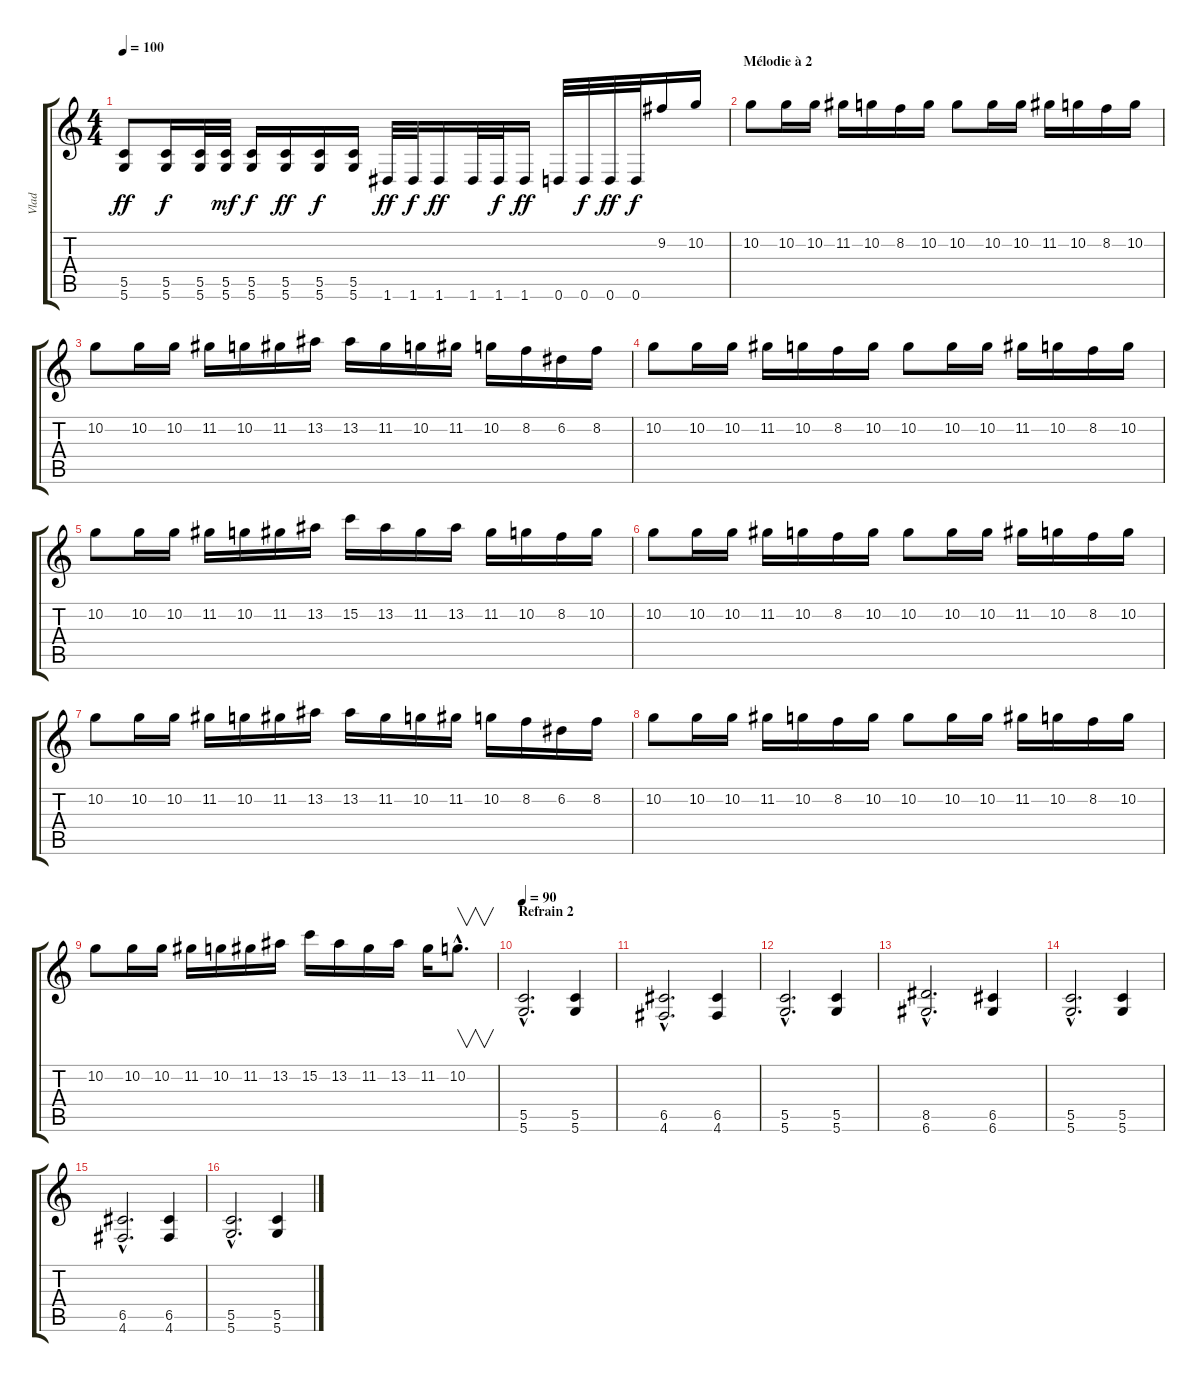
\track ("Vlad" "Vlad") {instrument distortionguitar}
\staff {score tabs}
\tuning (D4 A3 F3 C3 G2 D2) {hide}
\ts (4 4)
\tempo 100
\clef g2
\ks c
(5.5 5.6).8{dy ff} (5.5 5.6).16{dy f} (5.5 5.6).32 (5.5 5.6).32{dy mf} (5.5 5.6).16{dy f} (5.5 5.6).16{dy ff} (5.5 5.6).16{dy f} (5.5 5.6).16 1.6.32{dy ff} 1.6.32{dy f} 1.6.16{dy ff} 1.6.32 1.6.32{dy f} 1.6.16{dy ff} 0.6.32 0.6.32{dy f} 0.6.32{dy ff} 0.6.32{dy f} 9.2.16{volume 11} 10.2.16 |
\section ("" "Mélodie à 2")
10.2.8 10.2.16 10.2.16 11.2.16 10.2.16 8.2.16 10.2.16 10.2.8 10.2.16 10.2.16 11.2.16 10.2.16 8.2.16 10.2.16 |
10.2.8 10.2.16 10.2.16 11.2.16 10.2.16 11.2.16 13.2.16 13.2.16 11.2.16 10.2.16 11.2.16 10.2.16 8.2.16 6.2.16 8.2.16 |
10.2.8 10.2.16 10.2.16 11.2.16 10.2.16 8.2.16 10.2.16 10.2.8 10.2.16 10.2.16 11.2.16 10.2.16 8.2.16 10.2.16 |
10.2.8 10.2.16 10.2.16 11.2.16 10.2.16 11.2.16 13.2.16 15.2.16 13.2.16 11.2.16 13.2.16 11.2.16 10.2.16 8.2.16 10.2.16 |
10.2.8 10.2.16 10.2.16 11.2.16 10.2.16 8.2.16 10.2.16 10.2.8 10.2.16 10.2.16 11.2.16 10.2.16 8.2.16 10.2.16 |
10.2.8 10.2.16 10.2.16 11.2.16 10.2.16 11.2.16 13.2.16 13.2.16 11.2.16 10.2.16 11.2.16 10.2.16 8.2.16 6.2.16 8.2.16 |
10.2.8 10.2.16 10.2.16 11.2.16 10.2.16 8.2.16 10.2.16 10.2.8 10.2.16 10.2.16 11.2.16 10.2.16 8.2.16 10.2.16 |
10.2.8 10.2.16 10.2.16 11.2.16 10.2.16 11.2.16 13.2.16 15.2.16 13.2.16 11.2.16 13.2.16 11.2.16 10.2{hac}.8{v d} |
\section ("" "Refrain 2")
\tempo 90
(5.5{hac} 5.6{hac}).2{d volume 12} (5.5 5.6).4 |
(6.5{hac} 4.6{hac}).2{d} (6.5 4.6).4 |
(5.5{hac} 5.6{hac}).2{d} (5.5 5.6).4 |
(8.5{hac} 6.6{hac}).2{d} (6.5 6.6).4 |
(5.5{hac} 5.6{hac}).2{d} (5.5 5.6).4 |
(6.5{hac} 4.6{hac}).2{d} (6.5 4.6).4 |
(5.5{hac} 5.6{hac}).2{d} (5.5 5.6).4
